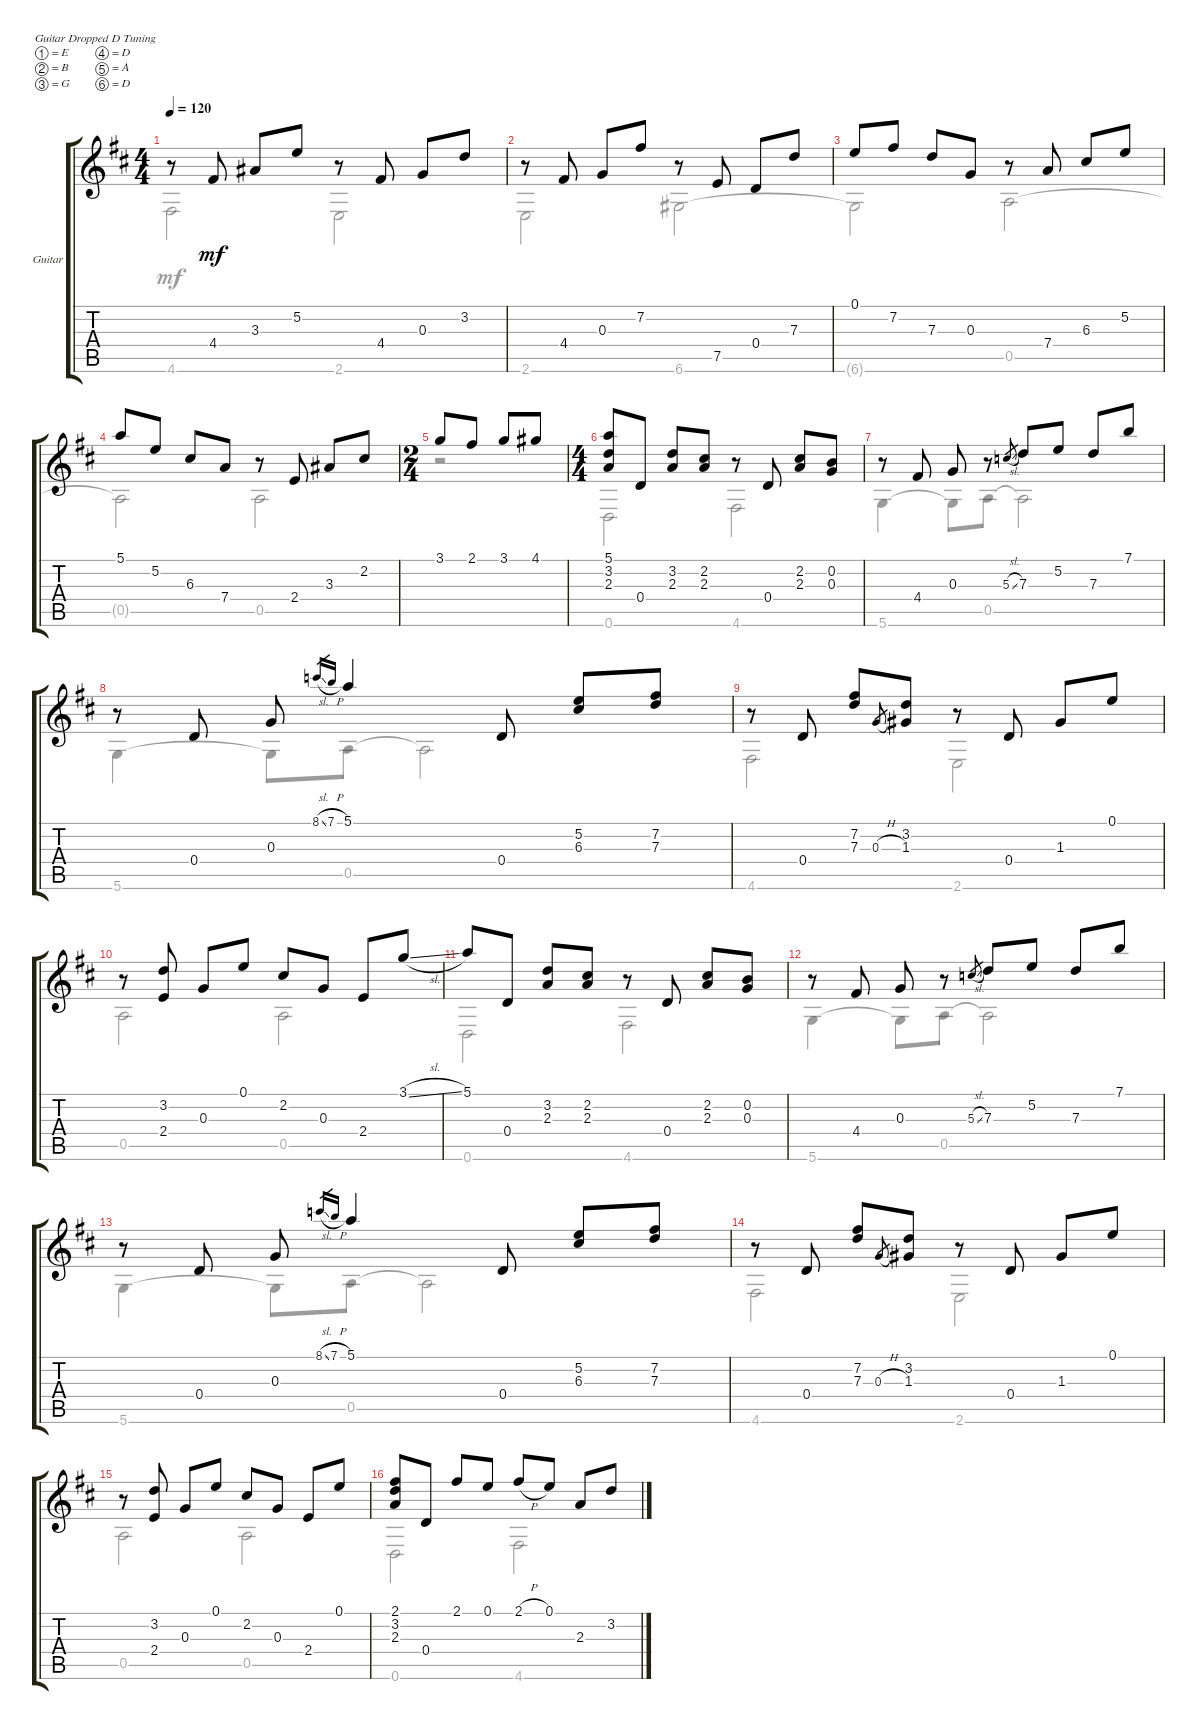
\defaultSystemsLayout 4
\bracketExtendMode groupsimilarinstruments
\firstSystemTrackNameOrientation horizontal
\otherSystemsTrackNameOrientation horizontal
\track ("Steel Guitar" "Guitar") {instrument acousticguitarsteel}
\staff {score tabs}
\tuning (E4 B3 G3 D3 A2 D2)
\voice
\ts (4 4)
\tempo 120
\clef g2
\scale
1.06305
\ks d
r.8{dy mf} 4.4.8 3.3.8 5.2.8 r.8 4.4.8 0.3.8 3.2.8 |
\scale
0.936948 r.8 4.4.8 0.3.8 7.2.8 r.8 7.5.8 0.4.8 7.3.8 |
\scale
1.06305 0.1.8 7.2.8 7.3.8 0.3.8 r.8 7.4.8 6.3.8 5.2.8 |
\scale
0.936948 5.1.8 5.2.8 6.3.8 7.4.8 r.8 2.4.8 3.3.8 2.2.8 |
\ts (2 4)
\scale
1.09332 3.1.8 2.1.8 3.1.8 4.1.8 |
\ts (4 4)
\scale
0.906684 (5.1 3.2 2.3).8 0.4.8 (3.2 2.3).8 (2.2 2.3).8 r.8 0.4.8 (2.2 2.3).8 (0.3 0.2).8 |
\scale
1.06305 r.8 4.4.8 0.3.8 r.8 5.3{sl}.8{gr} 7.3.8 5.2.8 7.3.8 7.1.8 |
\scale
0.936948 r.8 0.4.8 0.3.8 8.1{sl}.16{gr} 7.1{h}.16{gr} 5.1.4 0.4.8 (6.3 5.2).8 (7.2 7.3).8 |
\scale
1.06305 r.8 0.4.8 (7.2 7.3).8 0.3{h}.8{gr} (1.3 3.2).8 r.8 0.4.8 1.3.8 0.1.8 |
\scale
0.936948 r.8 (2.4 3.2).8 0.3.8 0.1.8 2.2.8 0.3.8 2.4.8 3.1{sl}.8 |
\scale
1.06305 5.1.8 0.4.8 (3.2 2.3).8 (2.2 2.3).8 r.8 0.4.8 (2.2 2.3).8 (0.3 0.2).8 |
\scale
0.936948 r.8 4.4.8 0.3.8 r.8 5.3{sl}.8{gr} 7.3.8 5.2.8 7.3.8 7.1.8 |
\scale
1.06305 r.8 0.4.8 0.3.8 8.1{sl}.16{gr} 7.1{h}.16{gr} 5.1.4 0.4.8 (6.3 5.2).8 (7.2 7.3).8 |
\scale
0.936948 r.8 0.4.8 (7.2 7.3).8 0.3{h}.8{gr} (1.3 3.2).8 r.8 0.4.8 1.3.8 0.1.8 |
\scale
1.06305 r.8 (2.4 3.2).8 0.3.8 0.1.8 2.2.8 0.3.8 2.4.8 0.1.8 |
\scale
0.936948 (2.1 3.2 2.3).8 0.4.8 2.1.8 0.1.8 2.1{h}.8 0.1.8 2.3.8 3.2.8
\voice
\clef g2
\ottava regular
\simile none
\scale
1.06305
\ks d
4.6.2{dy mf} 2.6.2 |
\scale
0.936948 2.6.2 6.6.2 |
\scale
1.06305 6.6{t}.2 0.5.2 |
\scale
0.936948 0.5{t}.2 0.5.2 |
\scale
1.09332 r.2 |
\scale
0.906684 0.6.2 4.6.2 |
\scale
1.06305 5.6.4 5.6{t}.8 0.5.8 0.5{t}.2 |
\scale
0.936948 5.6.4 5.6{t}.8 0.5.8 0.5{t}.2 |
\scale
1.06305 4.6.2 2.6.2 |
\scale
0.936948 0.5.2 0.5.2 |
\scale
1.06305 0.6.2 4.6.2 |
\scale
0.936948 5.6.4 5.6{t}.8 0.5.8 0.5{t}.2 |
\scale
1.06305 5.6.4 5.6{t}.8 0.5.8 0.5{t}.2 |
\scale
0.936948 4.6.2 2.6.2 |
\scale
1.06305 0.5.2 0.5.2 |
\scale
0.936948 0.6.2 4.6.2
